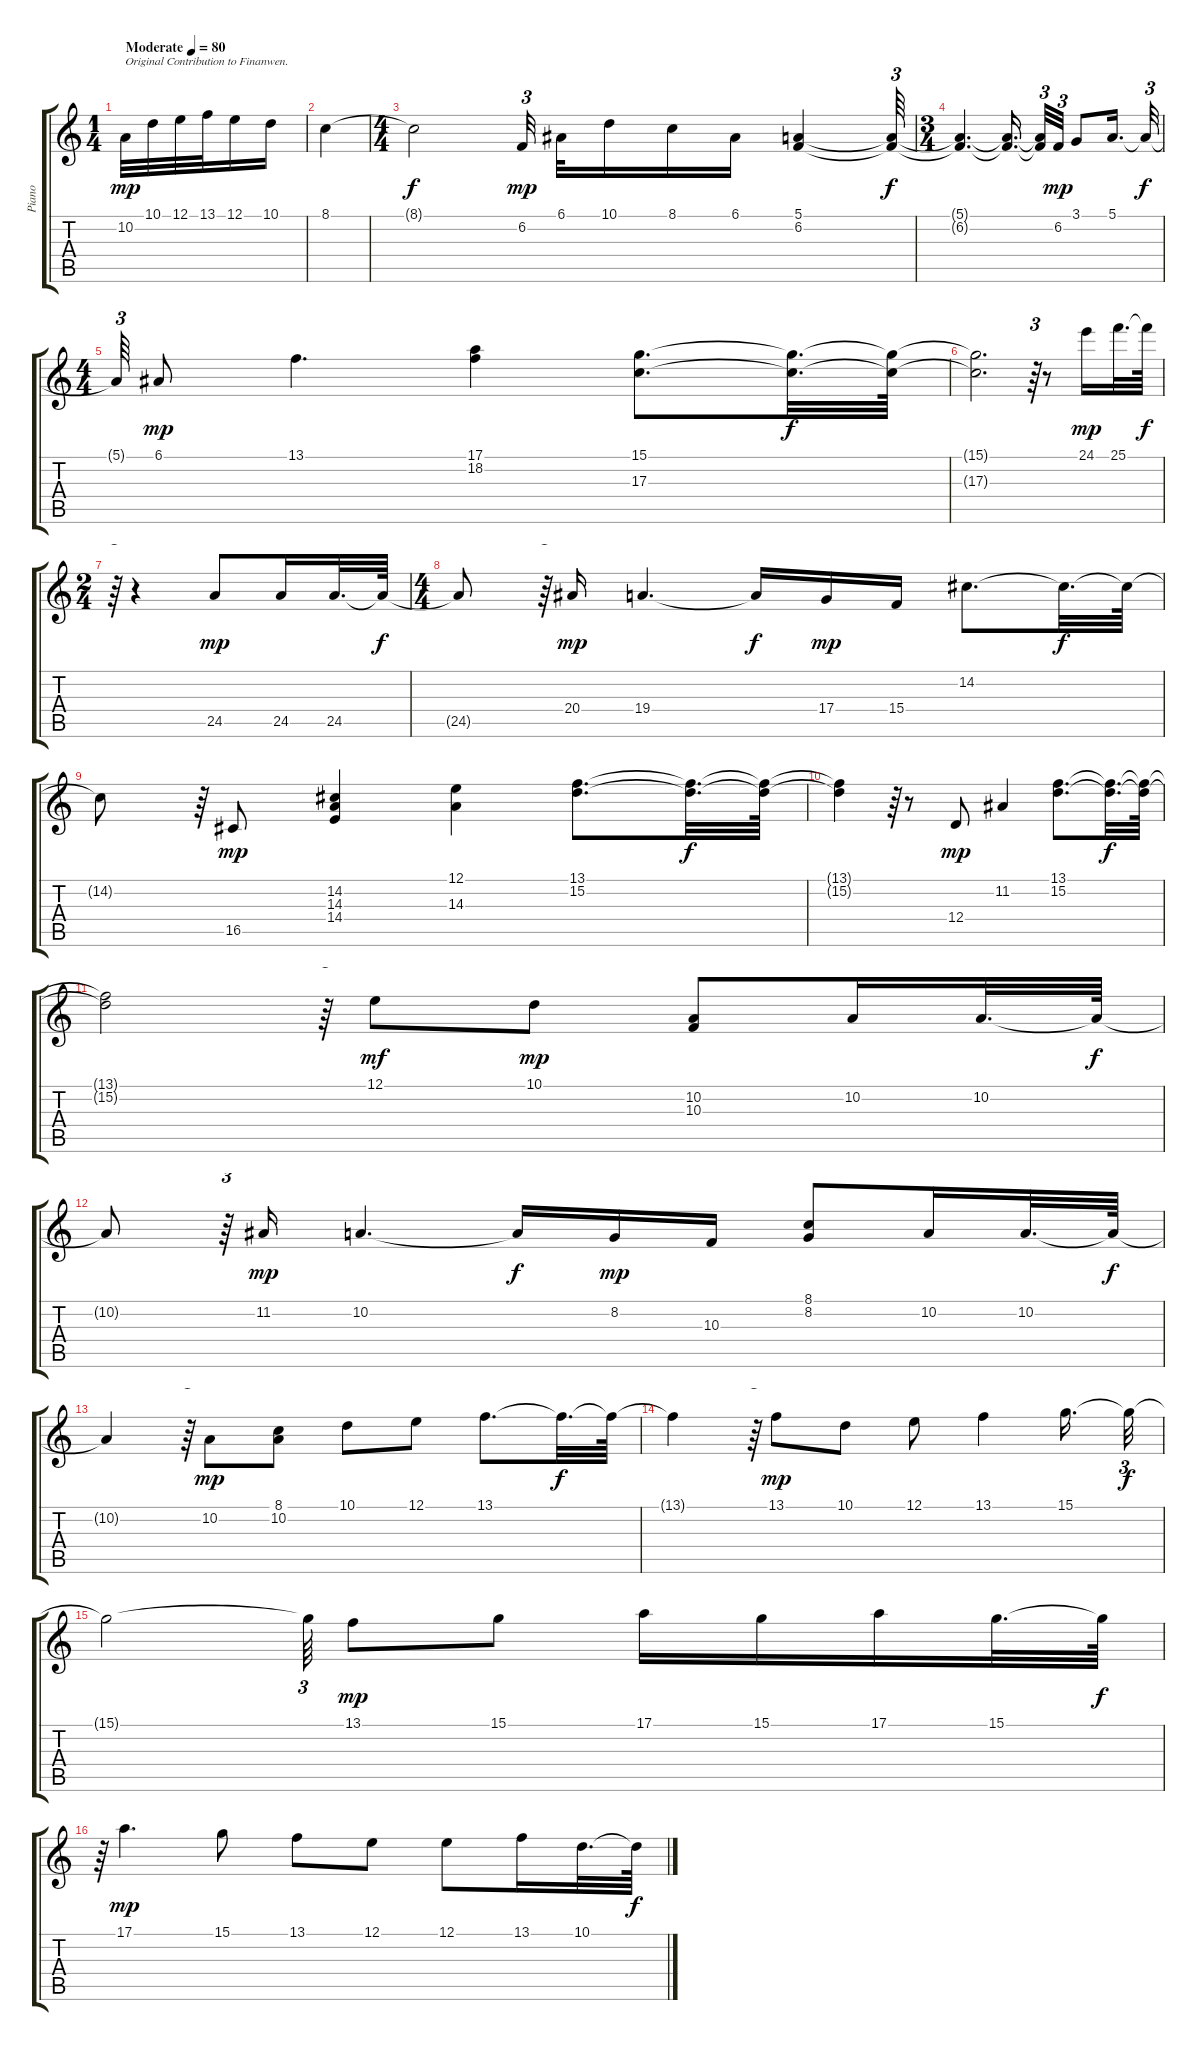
\track ("Piano" "Piano") {instrument acousticgrandpiano}
\staff {score tabs}
\tuning (E4 B3 G3 D3 A2 E2) {hide}
\ts (1 4)
\tempo (80 "Moderate")
\clef g2
\ks c
10.2.32{txt "Original Contribution to Finanwen." dy mp instrument acousticgrandpiano} 10.1.32 12.1.32 13.1.32 12.1.16 10.1.16 |
8.1.4 |
\ts (4 4)
8.1{t}.2{dy f} 6.2.32{tu (3 2) dy mp beam splitsecondary} 6.1.32 10.1.16 8.1.16 6.1.16 (5.1 6.2).4 (5.1{t} 6.2{t}).64{tu (3 2) dy f} |
\ts (3 4)
(5.1{t} 6.2{t}).4{d} (5.1{t} 6.2{t}).16{d beam splitsecondary} (5.1{t} 6.2{t}).32{tu (3 2)} 6.2.32{tu (3 2) dy mp} 3.1.8 5.1.16{d} 5.1{t}.32{tu (3 2) dy f} |
\ts (4 4)
5.1{t}.64{tu (3 2)} 6.1.8{dy mp} 13.1.4{d} (17.1 18.2).4 (15.1 17.3).8{d} (15.1{t} 17.3{t}).32{d dy f} (15.1{t} 17.3{t}).64 |
(15.1{t} 17.3{t}).2{d} r.64{tu (3 2)} r.8 24.1.16{dy mp} 25.1.32{d} 25.1{t}.64{dy f} |
\ts (2 4)
r.64{tu (3 2)} r.4 24.5.8{dy mp} 24.5.16 24.5.32{d} 24.5{t}.64{dy f} |
\ts (4 4)
24.5{t}.8 r.64{tu (3 2)} 20.4.16{dy mp} 19.4.4{d} 19.4{t}.16{dy f} 17.4.16{dy mp} 15.4.16 14.2.8{d} 14.2{t}.32{d dy f} 14.2{t}.64 |
14.2{t}.8 r.64{tu (3 2)} 16.5.8{dy mp} (14.2 14.3 14.4).4 (12.1 14.3).4 (13.1 15.2).8{d} (13.1{t} 15.2{t}).32{d dy f} (13.1{t} 15.2{t}).64 |
(13.1{t} 15.2{t}).4 r.64{tu (3 2)} r.8 12.4.8{dy mp} 11.2.4 (13.1 15.2).8{d} (13.1{t} 15.2{t}).32{d dy f} (13.1{t} 15.2{t}).64 |
(13.1{t} 15.2{t}).2 r.64{tu (3 2)} 12.1.8{dy mf} 10.1.8{dy mp} (10.2 10.3).8 10.2.16 10.2.32{d} 10.2{t}.64{dy f} |
10.2{t}.8 r.64{tu (3 2)} 11.2.16{dy mp} 10.2.4{d} 10.2{t}.16{dy f} 8.2.16{dy mp} 10.3.16 (8.1 8.2).8 10.2.16 10.2.32{d} 10.2{t}.64{dy f} |
10.2{t}.4 r.64{tu (3 2)} 10.2.8{dy mp} (8.1 10.2).8 10.1.8 12.1.8 13.1.8{d} 13.1{t}.32{d dy f} 13.1{t}.64 |
13.1{t}.4 r.64{tu (3 2)} 13.1.8{dy mp} 10.1.8 12.1.8 13.1.4 15.1.16{d} 15.1{t}.32{tu (3 2) dy f} |
15.1{t}.2 15.1{t}.64{tu (3 2)} 13.1.8{dy mp} 15.1.8 17.1.16 15.1.16 17.1.16 15.1.32{d} 15.1{t}.64{dy f} |
r.64{tu (3 2)} 17.1.4{d dy mp} 15.1.8 13.1.8 12.1.8 12.1.8 13.1.16 10.1.32{d} 10.1{t}.64{dy f}
